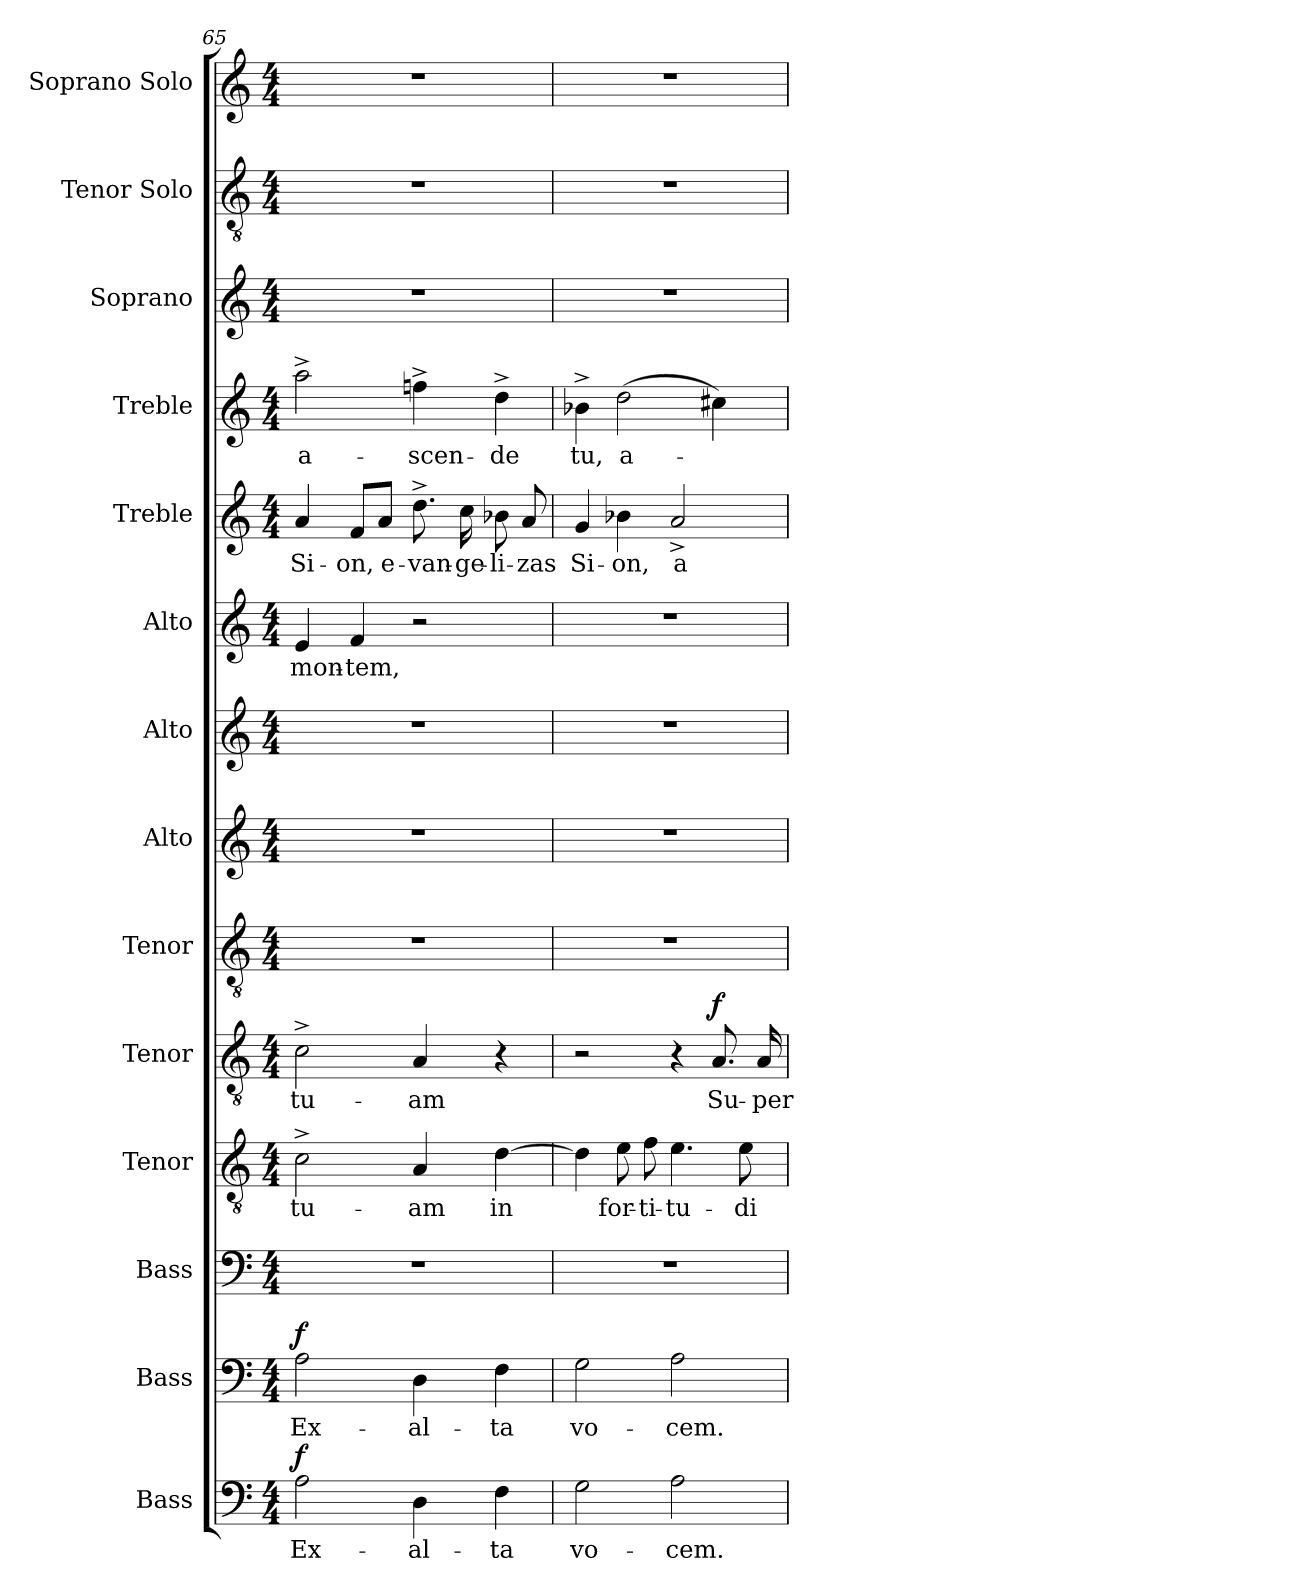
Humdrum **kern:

**kern	**text	**dynam	**kern	**text	**dynam	**kern	**kern	**text	**kern	**text	**dynam	**kern	**kern	**kern	**kern	**text	**kern	**text	**kern	**text	**kern	**kern	**kern
*part14	*part14	*part14	*part13	*part13	*part13	*part12	*part11	*part11	*part10	*part10	*part10	*part9	*part8	*part7	*part6	*part6	*part5	*part5	*part4	*part4	*part3	*part2	*part1
*staff14	*staff14	*staff14	*staff13	*staff13	*staff13	*staff12	*staff11	*staff11	*staff10	*staff10	*staff10	*staff9	*staff8	*staff7	*staff6	*staff6	*staff5	*staff5	*staff4	*staff4	*staff3	*staff2	*staff1
*I"Bass	*	*	*I"Bass	*	*	*I"Bass	*I"Tenor	*	*I"Tenor	*	*	*I"Tenor	*I"Alto	*I"Alto	*I"Alto	*	*I"Treble	*	*I"Treble	*	*I"Soprano	*I"Tenor Solo	*I"Soprano Solo
*I'B. 2.	*	*	*I'B. 1.	*	*	*I'B.	*I'T. 2.	*	*I'T. 1.	*	*	*I'T.	*I'A. 2.	*I'A. 1.	*I'A.	*	*	*	*	*	*I'S.	*I'T.  Solo	*I'S.  Solo
*clefF4	*	*	*clefF4	*	*	*clefF4	*clefGv2	*	*clefGv2	*	*	*clefGv2	*clefG2	*clefG2	*clefG2	*	*clefG2	*	*clefG2	*	*clefG2	*clefGv2	*clefG2
*	*	*	*	*	*	*	*ITrd7c12	*	*ITrd7c12	*	*	*ITrd7c12	*	*	*	*	*	*	*	*	*	*ITrd7c12	*
*k[]	*	*	*k[]	*	*	*k[]	*k[]	*	*k[]	*	*	*k[]	*k[]	*k[]	*k[]	*	*k[]	*	*k[]	*	*k[]	*k[]	*k[]
*C:	*	*	*C:	*	*	*C:	*C:	*	*C:	*	*	*C:	*C:	*C:	*C:	*	*C:	*	*C:	*	*C:	*C:	*C:
*M4/4	*	*	*M4/4	*	*	*M4/4	*M4/4	*	*M4/4	*	*	*M4/4	*M4/4	*M4/4	*M4/4	*	*M4/4	*	*M4/4	*	*M4/4	*M4/4	*M4/4
=65	=65	=65	=65	=65	=65	=65	=65	=65	=65	=65	=65	=65	=65	=65	=65	=65	=65	=65	=65	=65	=65	=65	=65
!	!LO:LY:b:color=#000000	!	!	!	!	!	!	!	!	!	!	!	!	!	!	!	!	!	!	!	!	!	!
!	!	!	!	!LO:LY:b:color=#000000	!	!	!	!	!	!	!	!	!	!	!	!	!	!	!	!	!	!	!
!	!	!	!	!	!	!	!	!LO:LY:b:color=#000000	!	!	!	!	!	!	!	!	!	!	!	!	!	!	!
!	!	!	!	!	!	!	!	!	!	!LO:LY:b:color=#000000	!	!	!	!	!	!	!	!	!	!	!	!	!
!	!	!	!	!	!	!	!	!	!	!	!	!	!	!	!	!LO:LY:b:color=#000000	!	!	!	!	!	!	!
!	!	!	!	!	!	!	!	!	!	!	!	!	!	!	!	!	!	!LO:LY:b:color=#000000	!	!	!	!	!
!	!	!	!	!	!	!	!	!	!	!	!	!	!	!	!	!	!	!	!	!LO:LY:b:color=#000000	!	!	!
2Ai\	Ex-	f	2Ai\	Ex-	f	1r	2C^i\	tu-	2C^i\	tu-	.	1r	1r	1r	4ei/	mon-	4ai/	Si-	2aa^i\	a-	1r	1r	1r
!	!	!	!	!	!	!	!	!	!	!	!	!	!	!	!	!LO:LY:b:color=#000000	!	!	!	!	!	!	!
!	!	!	!	!	!	!	!	!	!	!	!	!	!	!	!	!	!	!LO:LY:b:color=#000000	!	!	!	!	!
.	.	.	.	.	.	.	.	.	.	.	.	.	.	.	4fi/	-tem,	8fi/L	-on,	.	.	.	.	.
!	!	!	!	!	!	!	!	!	!	!	!	!	!	!	!	!	!	!LO:LY:b:color=#000000	!	!	!	!	!
.	.	.	.	.	.	.	.	.	.	.	.	.	.	.	.	.	8ai/J	e-	.	.	.	.	.
!	!LO:LY:b:color=#000000	!	!	!	!	!	!	!	!	!	!	!	!	!	!	!	!	!	!	!	!	!	!
!	!	!	!	!LO:LY:b:color=#000000	!	!	!	!	!	!	!	!	!	!	!	!	!	!	!	!	!	!	!
!	!	!	!	!	!	!	!	!LO:LY:b:color=#000000	!	!	!	!	!	!	!	!	!	!	!	!	!	!	!
!	!	!	!	!	!	!	!	!	!	!LO:LY:b:color=#000000	!	!	!	!	!	!	!	!	!	!	!	!	!
!	!	!	!	!	!	!	!	!	!	!	!	!	!	!	!	!	!	!LO:LY:b:color=#000000	!	!	!	!	!
!	!	!	!	!	!	!	!	!	!	!	!	!	!	!	!	!	!	!	!	!LO:LY:b:color=#000000	!	!	!
4Di\	-al-	.	4Di\	-al-	.	.	4AAi/	-am	4AAi/	-am	.	.	.	.	2r	.	8.dd^i\	-van-	4ffn^i\	-scen-	.	.	.
!	!	!	!	!	!	!	!	!	!	!	!	!	!	!	!	!	!	!LO:LY:b:color=#000000	!	!	!	!	!
.	.	.	.	.	.	.	.	.	.	.	.	.	.	.	.	.	16cci\	-ge-	.	.	.	.	.
!	!LO:LY:b:color=#000000	!	!	!	!	!	!	!	!	!	!	!	!	!	!	!	!	!	!	!	!	!	!
!	!	!	!	!LO:LY:b:color=#000000	!	!	!	!	!	!	!	!	!	!	!	!	!	!	!	!	!	!	!
!	!	!	!	!	!	!	!	!LO:LY:b:color=#000000	!	!	!	!	!	!	!	!	!	!	!	!	!	!	!
!	!	!	!	!	!	!	!	!	!	!	!	!	!	!	!	!	!	!LO:LY:b:color=#000000	!	!	!	!	!
!	!	!	!	!	!	!	!	!	!	!	!	!	!	!	!	!	!	!	!	!LO:LY:b:color=#000000	!	!	!
4Fi\	-ta	.	4Fi\	-ta	.	.	[4Di\	in	4r	.	.	.	.	.	.	.	8b-Xi\	-li-	4dd^i\	-de	.	.	.
!	!	!	!	!	!	!	!	!	!	!	!	!	!	!	!	!	!	!LO:LY:b:color=#000000	!	!	!	!	!
.	.	.	.	.	.	.	.	.	.	.	.	.	.	.	.	.	8ai/	-zas	.	.	.	.	.
!!LO:LB:g=z
=66	=66	=66	=66	=66	=66	=66	=66	=66	=66	=66	=66	=66	=66	=66	=66	=66	=66	=66	=66	=66	=66	=66	=66
!	!LO:LY:b:color=#000000	!	!	!	!	!	!	!	!	!	!	!	!	!	!	!	!	!	!	!	!	!	!
!	!	!	!	!LO:LY:b:color=#000000	!	!	!	!	!	!	!	!	!	!	!	!	!	!	!	!	!	!	!
!	!	!	!	!	!	!	!	!	!	!	!	!	!	!	!	!	!	!LO:LY:b:color=#000000	!	!	!	!	!
!	!	!	!	!	!	!	!	!	!	!	!	!	!	!	!	!	!	!	!	!LO:LY:b:color=#000000	!	!	!
2Gi\	vo-	.	2Gi\	vo-	.	1r	4Di\]	.	2r	.	.	1r	1r	1r	1r	.	4gi/	Si-	4b-X^i\	tu,	1r	1r	1r
!	!	!	!	!	!	!	!	!LO:LY:b:color=#000000	!	!	!	!	!	!	!	!	!	!	!	!	!	!	!
!	!	!	!	!	!	!	!	!	!	!	!	!	!	!	!	!	!	!LO:LY:b:color=#000000	!	!	!	!	!
!	!	!	!	!	!	!	!	!	!	!	!	!	!	!	!	!	!	!	!	!LO:LY:b:color=#000000	!	!	!
.	.	.	.	.	.	.	8Ei\	for-	.	.	.	.	.	.	.	.	4b-Xi\	-on,	(2ddi\	a-	.	.	.
!	!	!	!	!	!	!	!	!LO:LY:b:color=#000000	!	!	!	!	!	!	!	!	!	!	!	!	!	!	!
.	.	.	.	.	.	.	8Fi\	-ti-	.	.	.	.	.	.	.	.	.	.	.	.	.	.	.
!	!LO:LY:b:color=#000000	!	!	!	!	!	!	!	!	!	!	!	!	!	!	!	!	!	!	!	!	!	!
!	!	!	!	!LO:LY:b:color=#000000	!	!	!	!	!	!	!	!	!	!	!	!	!	!	!	!	!	!	!
!	!	!	!	!	!	!	!	!LO:LY:b:color=#000000	!	!	!	!	!	!	!	!	!	!	!	!	!	!	!
!	!	!	!	!	!	!	!	!	!	!	!	!	!	!	!	!	!	!LO:LY:b:color=#000000	!	!	!	!	!
2Ai\	-cem.	.	2Ai\	-cem.	.	.	4.Ei\	-tu-	4r	.	.	.	.	.	.	.	2a^i/	a-	.	.	.	.	.
!	!	!	!	!	!	!	!	!	!	!LO:LY:b:color=#000000	!	!	!	!	!	!	!	!	!	!	!	!	!
.	.	.	.	.	.	.	.	.	8.AAi/	Su-	f	.	.	.	.	.	.	.	4cc#Xi\)	.	.	.	.
!	!	!	!	!	!	!	!	!LO:LY:b:color=#000000	!	!	!	!	!	!	!	!	!	!	!	!	!	!	!
.	.	.	.	.	.	.	8Ei\	-di-	.	.	.	.	.	.	.	.	.	.	.	.	.	.	.
!	!	!	!	!	!	!	!	!	!	!LO:LY:b:color=#000000	!	!	!	!	!	!	!	!	!	!	!	!	!
.	.	.	.	.	.	.	.	.	16AAi/	-per	.	.	.	.	.	.	.	.	.	.	.	.	.
=	=	=	=	=	=	=	=	=	=	=	=	=	=	=	=	=	=	=	=	=	=	=	=
*-	*-	*-	*-	*-	*-	*-	*-	*-	*-	*-	*-	*-	*-	*-	*-	*-	*-	*-	*-	*-	*-	*-	*-
